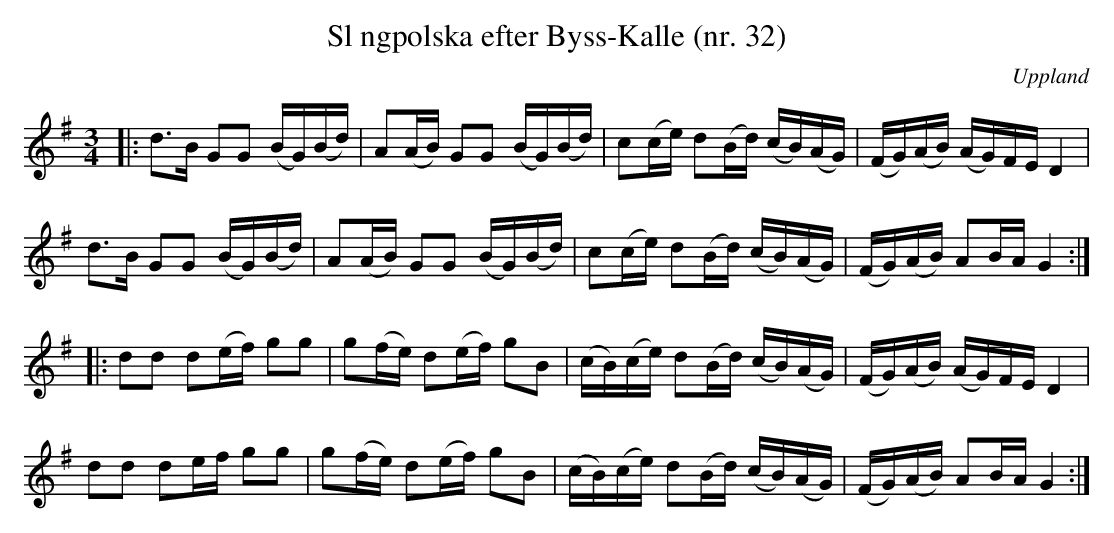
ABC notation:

X:1
T: Sl ngpolska efter Byss-Kalle (nr. 32)
O: Uppland
M: 3/4
L: 1/16
K: G
|: d2>B2 G2G2 (BG)(Bd) | A2(AB) G2G2 (BG)(Bd) | c2(ce) d2(Bd) (cB)(AG) | (FG)(AB) (AG)FE D4 |
d2>B2 G2G2 (BG)(Bd) | A2(AB) G2G2 (BG)(Bd) | c2(ce) d2(Bd) (cB)(AG) | (FG)(AB) A2BA G4 :|
|: d2d2 d2(ef) g2g2 | g2(fe) d2(ef) g2B2 | (cB)(ce) d2(Bd) (cB)(AG) | (FG)(AB) (AG)FE D4 |
d2d2 d2ef g2g2 | g2(fe) d2(ef) g2B2 | (cB)(ce) d2(Bd) (cB)(AG) | (FG)(AB) A2BA G4 :|
